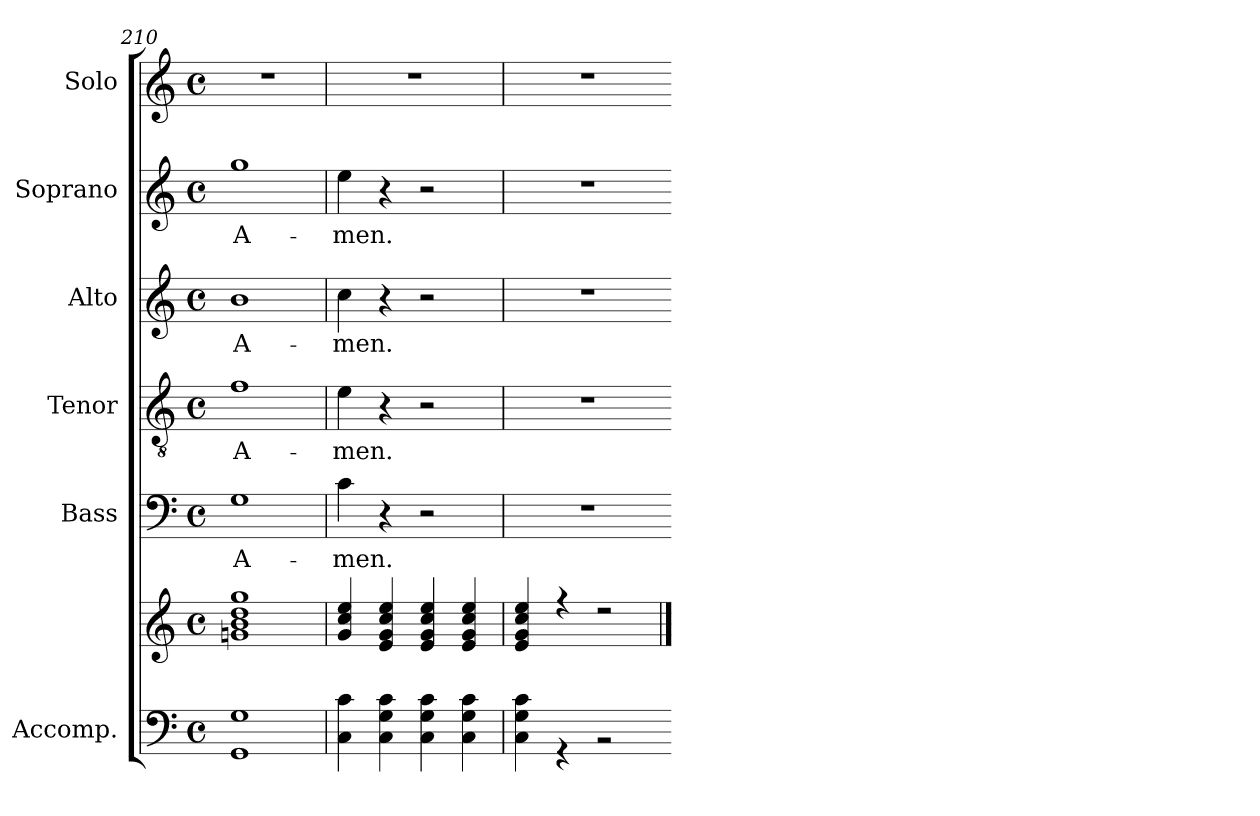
**kern	**kern	**kern	**text	**kern	**text	**kern	**text	**kern	**text	**kern
*part6	*part6	*part5	*part5	*part4	*part4	*part3	*part3	*part2	*part2	*part1
*staff7	*staff6	*staff5	*staff5	*staff4	*staff4	*staff3	*staff3	*staff2	*staff2	*staff1
*I"Accomp.	*	*I"Bass	*	*I"Tenor	*	*I"Alto	*	*I"Soprano	*	*I"Solo
*	*	*I'B	*	*I'T	*	*I'A	*	*I'S	*	*I'Solo
*clefF4	*clefG2	*clefF4	*	*clefGv2	*	*clefG2	*	*clefG2	*	*clefG2
*k[]	*k[]	*k[]	*	*k[]	*	*k[]	*	*k[]	*	*k[]
*C:	*C:	*C:	*	*C:	*	*C:	*	*C:	*	*C:
*M4/4	*M4/4	*M4/4	*	*M4/4	*	*M4/4	*	*M4/4	*	*M4/4
*met(c)	*met(c)	*met(c)	*	*met(c)	*	*met(c)	*	*met(c)	*	*met(c)
=210	=210	=210	=210	=210	=210	=210	=210	=210	=210	=210
*^	*^	*	*	*	*	*	*	*	*	*
!	!	!	!	!	!LO:LY:b	!	!LO:LY:b	!	!LO:LY:b	!	!LO:LY:b	!
1ryy	1GG 1G	1gn/ 1b/ 1dd/ 1gg/	1ryy	1G	A-	1f	A-	1b	A-	1gg	A-	1r
=211	=211	=211	=211	=211	=211	=211	=211	=211	=211	=211	=211	=211
!	!	!	!	!	!LO:LY:b	!	!LO:LY:b	!	!LO:LY:b	!	!LO:LY:b	!
1ryy	4C 4c	4g/ 4cc/ 4ee/	1ryy	4c	-men.	4e	-men.	4cc	-men.	4ee	-men.	1r
.	4C 4G 4c	4e/ 4g/ 4cc/ 4ee/	.	4r	.	4r	.	4r	.	4r	.	.
.	4C 4G 4c	4e/ 4g/ 4cc/ 4ee/	.	2r	.	2r	.	2r	.	2r	.	.
.	4C 4G 4c	4e/ 4g/ 4cc/ 4ee/	.	.	.	.	.	.	.	.	.	.
=212	=212	=212	=212	=212	=212	=212	=212	=212	=212	=212	=212	=212
1ryy	4C 4G 4c	4e/ 4g/ 4cc/ 4ee/	1ryy	1r	.	1r	.	1r	.	1r	.	1r
.	4r	4r	.	.	.	.	.	.	.	.	.	.
.	2r	2r	.	.	.	.	.	.	.	.	.	.
*v	*v	*	*	*	*	*	*	*	*	*	*	*
*	*v	*v	*	*	*	*	*	*	*	*	*
==	==	==	=	==	=	==	=	==	=	=
*-	*-	*-	*-	*-	*-	*-	*-	*-	*-	*-
